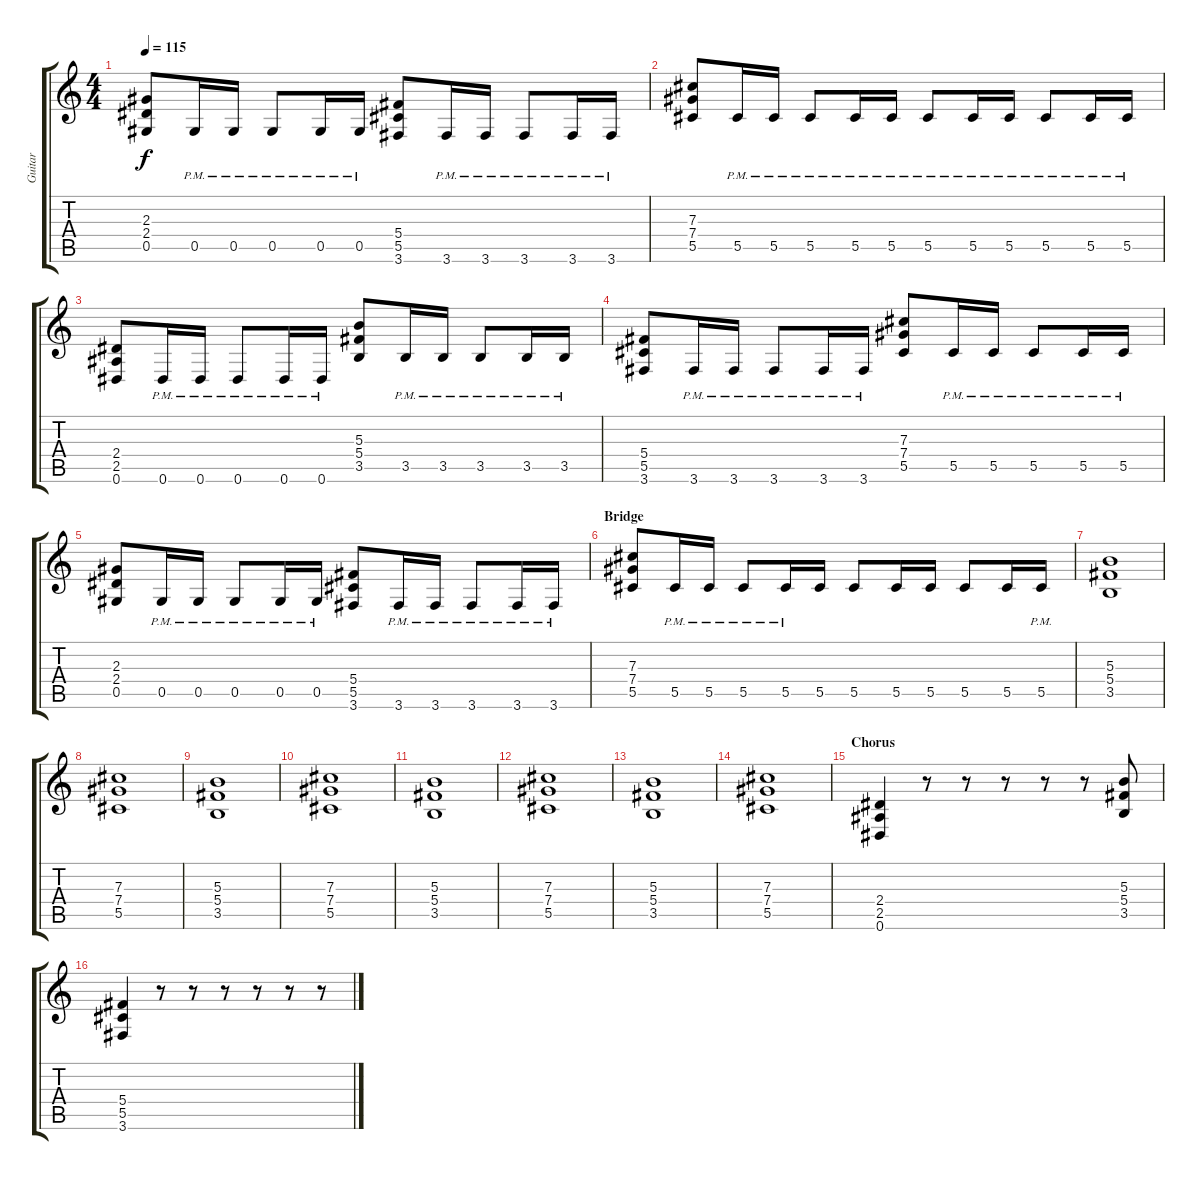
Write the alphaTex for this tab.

\track ("Guitar" "Guitar") {instrument overdrivenguitar}
\staff {score tabs}
\tuning (Eb4 Bb3 Gb3 Db3 Ab2 Eb2) {hide}
\ts (4 4)
\tempo 115
\clef g2
\ks c
(2.3 2.4 0.5).8{dy f} 0.5{pm}.16 0.5{pm}.16 0.5{pm}.8 0.5{pm}.16 0.5{pm}.16 (5.4 5.5 3.6).8 3.6{pm}.16 3.6{pm}.16 3.6{pm}.8 3.6{pm}.16 3.6{pm}.16 |
(7.3 7.4 5.5).8 5.5{pm}.16 5.5{pm}.16 5.5{pm}.8 5.5{pm}.16 5.5{pm}.16 5.5{pm}.8 5.5{pm}.16 5.5{pm}.16 5.5{pm}.8 5.5{pm}.16 5.5{pm}.16 |
(2.4 2.5 0.6).8 0.6{pm}.16 0.6{pm}.16 0.6{pm}.8 0.6{pm}.16 0.6{pm}.16 (5.3 5.4 3.5).8 3.5{pm}.16 3.5{pm}.16 3.5{pm}.8 3.5{pm}.16 3.5{pm}.16 |
(5.4 5.5 3.6).8 3.6{pm}.16 3.6{pm}.16 3.6{pm}.8 3.6{pm}.16 3.6{pm}.16 (7.3 7.4 5.5).8 5.5{pm}.16 5.5{pm}.16 5.5{pm}.8 5.5{pm}.16 5.5{pm}.16 |
(2.3 2.4 0.5).8 0.5{pm}.16 0.5{pm}.16 0.5{pm}.8 0.5{pm}.16 0.5{pm}.16 (5.4 5.5 3.6).8 3.6{pm}.16 3.6{pm}.16 3.6{pm}.8 3.6{pm}.16 3.6{pm}.16 |
\section ("" "Bridge")
(7.3 7.4 5.5).8 5.5{pm}.16 5.5{pm}.16 5.5{pm}.8 5.5{pm}.16 5.5.16 5.5.8 5.5.16 5.5.16 5.5.8 5.5.16 5.5{pm}.16 |
(5.3 5.4 3.5).1 |
(7.3 7.4 5.5).1 |
(5.3 5.4 3.5).1 |
(7.3 7.4 5.5).1 |
(5.3 5.4 3.5).1 |
(7.3 7.4 5.5).1 |
(5.3 5.4 3.5).1 |
(7.3 7.4 5.5).1 |
\section ("" "Chorus")
(2.4 2.5 0.6).4 r.8 r.8 r.8 r.8 r.8 (5.3 5.4 3.5).8 |
(5.4 5.5 3.6).4 r.8 r.8 r.8 r.8 r.8 r.8
